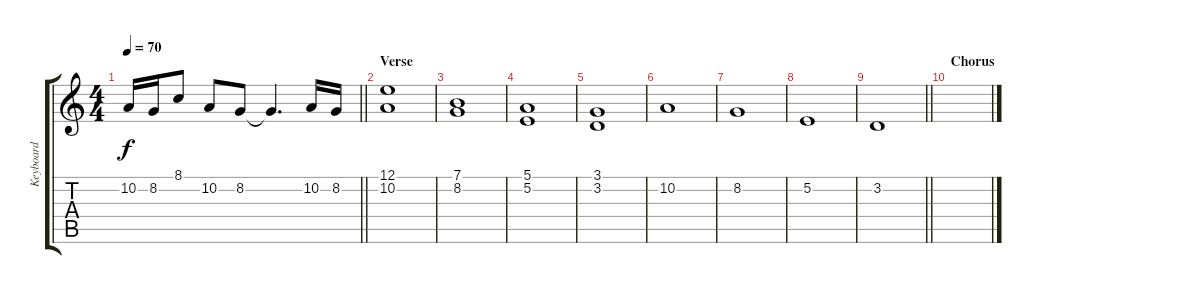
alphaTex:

\track ("Keyboard" "Keyboard") {instrument pad8sweep}
\staff {score tabs}
\tuning (E4 B3 G3 D3 A2 E2) {hide}
\ts (4 4)
\tempo 70
\clef g2
\barLineRight lightlight
\ks c
10.2.16{dy f} 8.2.16 8.1.8 10.2.8 8.2.8 8.2{t}.4{d} 10.2.16 8.2.16 |
\section ("" "Verse")
(12.1 10.2).1 |
(7.1 8.2).1 |
(5.1 5.2).1 |
(3.1 3.2).1 |
10.2.1 |
8.2.1 |
5.2.1 |
\barLineRight lightlight
3.2.1 |
\section ("" "Chorus")
